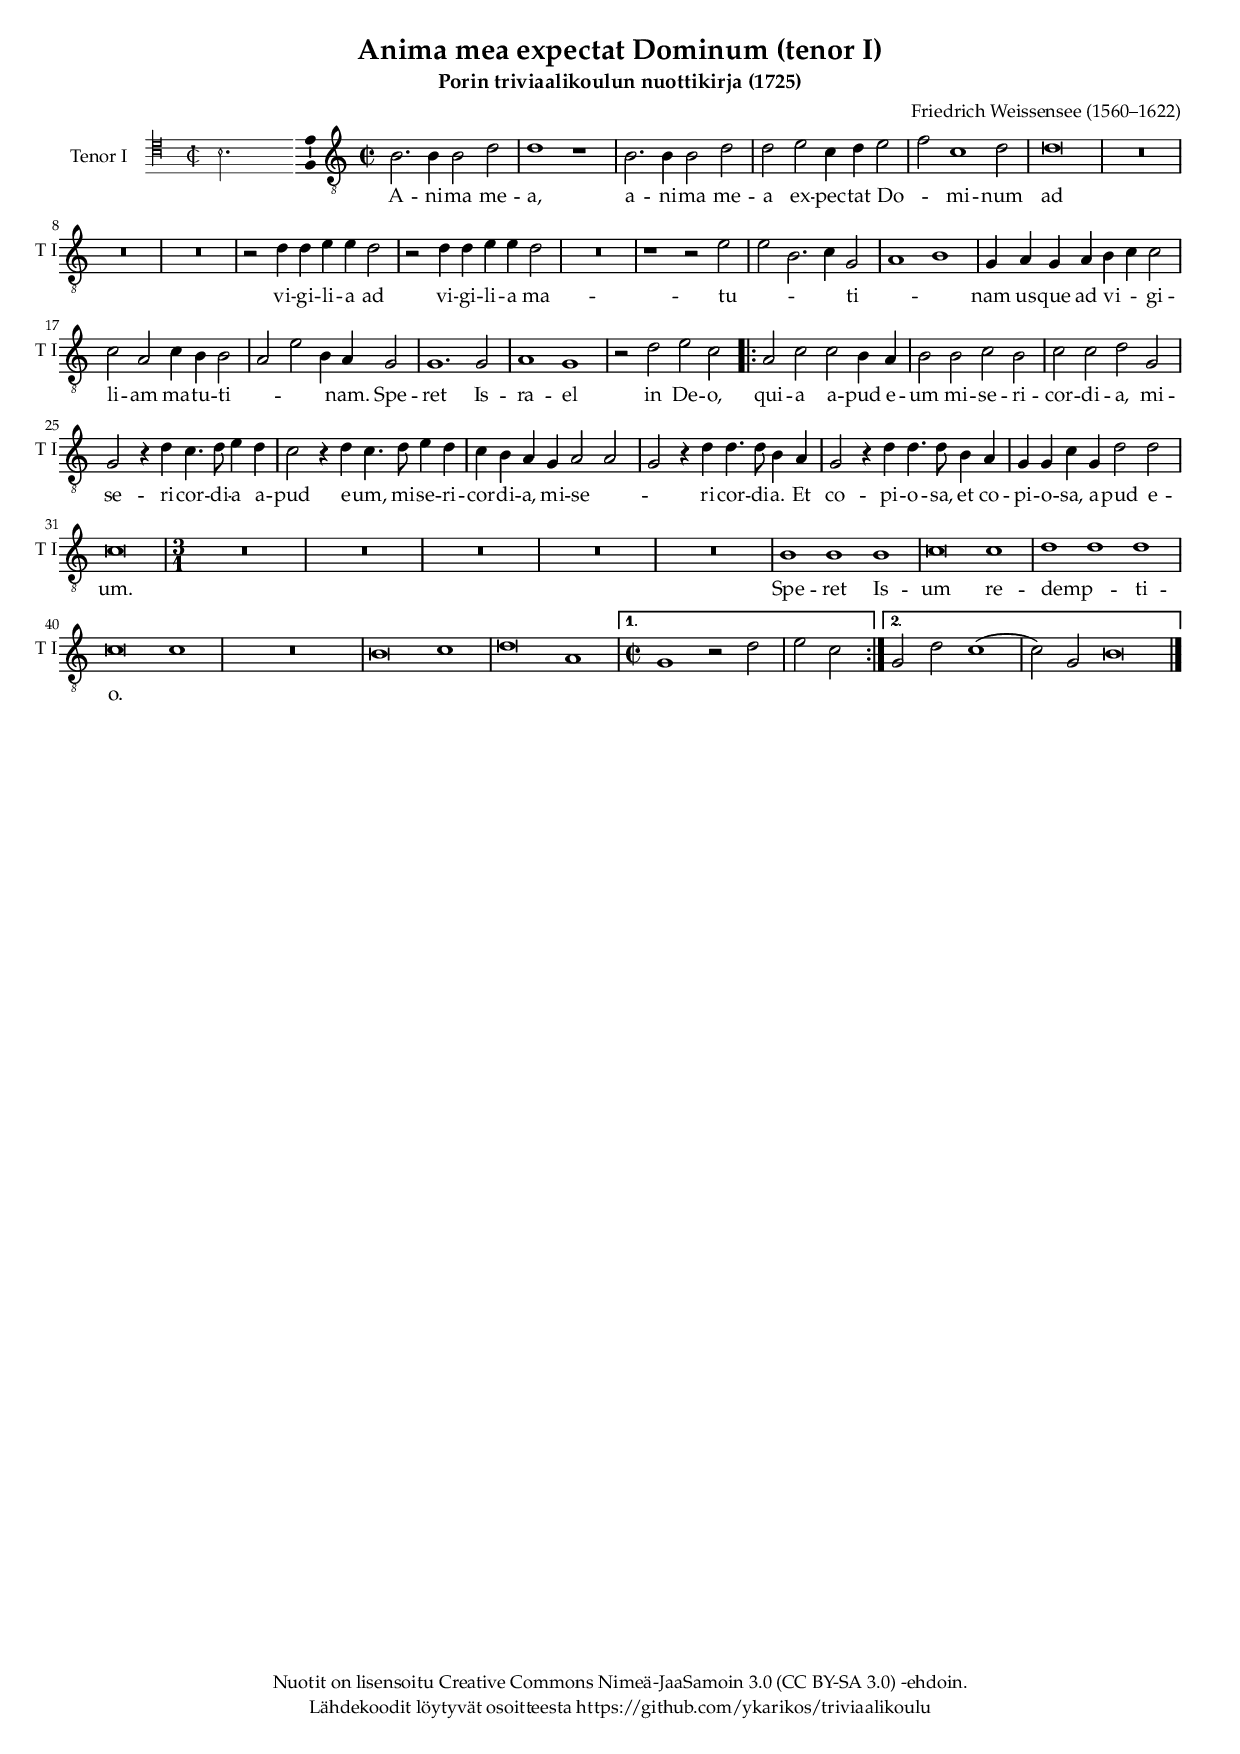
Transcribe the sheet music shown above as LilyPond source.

\version "2.19.49"
\include "suomi.ly"


global = {
%  \numericTimeSignature
  \time 2/2
	\set Timing.measureLength = #(ly:make-moment 4/2)
%  \autoBeamOff
  \key c \major
  \set Staff.midiInstrument = #"voice oohs"
}

stanzaOneLyricsChoirOne = \lyricmode {
    A -- ni -- ma me -- a,
    a -- ni -- ma me -- a ex -- pec -- tat Do -- _  mi -- num
    ad vi -- gi -- li -- a ad vi -- gi -- li -- a
    ma -- tu -- _ _ _ ti -- _ _ nam us -- que ad vi -- _ gi -- li -- am
    ma -- tu -- ti -- _ _ _ nam.
    Spe -- ret Is -- ra -- el in De -- o, qui -- a a -- pud e -- um
    mi -- se -- ri -- cor -- di -- a,
    mi -- se -- ri -- cor -- di -- a a -- pud e -- um,
    mi -- se -- ri -- cor -- di -- a,
    mi -- se -- _ _ ri -- cor -- di -- a.
    Et co -- pi -- o -- sa,
    et co -- pi -- o -- sa,
    a -- pud e -- um. Spe -- ret Is --
    um re -- demp -- _ ti -- o.
}

stanzaOneLyricsChoirOneAlto = \lyricmode {
    A -- ni -- ma me -- a,
    a -- ni -- ma me -- a ex -- pec -- tat Do -- _ _ _ _ _ mi -- num
    ad vi -- gi -- li -- a ad vi -- gi -- li -- a
    ma -- tu -- ti -- nam us -- _ que ad vi -- gi -- li -- _ _ am
    ma -- tu -- ti -- nam us -- que
    ad _ vi -- gi -- li -- _ _ _ am
    ma -- tu -- ti -- nam.
    Spe -- ret Is -- _ _ ra -- el in De -- o, qui -- a a -- pud e -- um
    mi -- se -- ri -- cor -- di -- a,
    mi -- se -- ri -- cor -- di -- a,
    mi -- se -- ri -- cor -- di -- a,
    mi -- se -- ri -- cor -- di -- a,
    mi -- se -- ri -- cor -- di -- a,
    mi -- se -- ri -- cor -- di -- a. __ _ _
    Et co -- pi -- o -- sa,
    et co -- pi -- o -- sa,
    a -- _ pud e -- um. Spe -- ret Is -- _
    um re -- demp -- _ _ ti -- o.
}

stanzaOneLyricsChoirOneTenore = \lyricmode {
  A -- ni -- ma me -- a,
  a -- ni -- ma me -- a ex -- pec -- _ tat Do -- _ mi -- num
  ad vi -- gi -- li -- a ad vi -- gi -- li -- a
  ma -- tu -- ti -- _ _ _ nam
  us -- _ _ _ _ _ _ que ad vi -- gi -- li -- am
  ma -- tu -- _ ti -- _ _ _ nam.
  Spe -- ret Is -- ra -- el in __ _ _ De -- o,
  qui -- a a -- pud e -- _ um
  mi -- se -- ri -- cor -- di -- a,
  mi -- se -- ri -- cor -- di -- a _ a -- _ pud e -- um,
  mi -- se -- ri -- cor -- di -- a,
  mi -- se -- ri -- cor -- di -- a,
  mi -- se -- ri -- cor -- di -- a.
  Et co -- pi -- o -- sa,
  et co -- pi -- o -- sa,
  a -- pud e -- _ um. Spe -- ret Is --
  um re -- demp -- ti -- o.
}

stanzaOneLyricsChoirOneBass = \lyricmode {
    A -- ni -- ma me -- a,
    a -- ni -- ma me -- a ex -- pec -- _ _ _ _ tat Do -- mi -- num
    ad vi -- gi -- li -- a ad vi -- gi -- li -- a
    ma -- tu -- ti -- _ _ _ nam us -- que __ _ ad vi -- gi -- _ _ _ li -- am
    ma -- tu -- ti -- _ _ _ _ _ _ _ _ _ _ _ nam.
    Spe -- ret Is -- ra -- el in De -- o, qui -- a a -- pud e -- um
    mi -- se -- ri -- cor -- di -- a,
    mi -- se -- ri -- cor -- di -- a a -- pud e -- um,
    mi -- se -- ri -- cor -- di -- a,
    mi -- se -- _ _ ri -- cor -- di -- a.
    Et co -- pi -- o -- sa,
    et co -- pi -- o -- sa,
    a -- pud e -- _ um. Spe -- ret Is --
    um re -- demp -- ti -- o.
}

stanzaOneLyricsChoirTwoSoprano = \lyricmode {
    A -- ni -- ma me -- a,
    a -- ni -- ma me -- a ex -- pec -- tat Do -- _  mi -- num
    ad vi -- gi -- li -- a ad vi -- gi -- li -- a
    ma -- tu -- ti -- _ _ _ nam us -- que __ _ _  ad vi -- gi -- li -- am
    ma -- tu -- _ ti -- nam.
    Mi -- se -- ri -- cor -- di -- a,
    mi -- se -- ri -- cor -- di -- a,
    mi -- se -- ri -- cor -- di -- a,
    mi -- se -- ri -- cor -- di -- a,
    mi -- se -- ri -- cor -- di -- a.
    Et co -- pi -- o -- sa,
    a -- pud e -- um re -- demp -- ti -- o
    Et co -- pi -- o -- sa,
    et co -- pi -- o -- sa,
    a -- pud e -- _ um.
    um re -- demp -- ti -- o.
}

stanzaOneLyricsChoirTwoAlto = \lyricmode {
    A -- ni -- ma me -- a,
    a -- ni -- ma me -- a ex -- pec -- tat Do -- _ _ _ _ _  mi -- num
    ad vi -- gi -- li -- a ad vi -- gi -- li -- a
    ma -- tu -- _ ti -- _ _ _ nam.
    Us -- que _ ad vi -- _ _ _ gi -- _ _ _ _ li -- am
    ad vi -- gi -- li -- am
    ma -- _ _ tu -- ti -- nam.
    Mi -- se -- ri -- cor -- di -- a,
    mi -- se -- ri -- cor -- di -- a,
    mi -- se -- ri -- cor -- di -- a,
    mi -- se -- ri -- cor -- di -- a,
    mi -- se -- ri -- cor -- di -- a.
    Et co -- pi -- o -- sa,
    a -- pud e -- um re -- demp -- ti -- o
    Et co -- pi -- o -- _ sa,
    et co -- pi -- o -- sa,
    a -- pud e -- um, e -- _ um.
    um re -- demp -- ti -- o.
}

stanzaOneLyricsChoirTwoTenore = \lyricmode {
    A -- ni -- ma me -- a,
    a -- ni -- ma me -- a ex -- pec -- _ tat Do -- _  mi -- num
    ad vi -- gi -- li -- a ad vi -- gi -- li -- a
    ma -- tu -- ti -- nam us -- que _  ad __ _ _ _
    vi -- gi -- li -- _ am _ ma -- tu -- ti -- nam,
    us -- que ad  ma -- tu -- ti -- nam.
    Mi -- se -- ri -- cor -- di -- a,
    mi -- se -- ri -- cor -- di -- a,
    mi -- se -- ri -- cor -- di -- a,
    mi -- se -- ri -- cor -- di -- a,
    mi -- se -- ri -- cor -- di -- a.
    Et co -- pi -- o -- sa,
    a -- pud e -- um re -- demp -- ti -- o
    Et co -- pi -- o -- _ _ sa,
    et co -- pi -- o -- _ sa,
    a -- pud _ e -- _ _ um.
    um re -- demp -- ti -- o.
}

stanzaOneLyricsChoirTwoBass = \lyricmode {
    A -- ni -- ma me -- a,
    a -- ni -- ma me -- a ex -- pec -- _ _ _ _ tat Do -- mi -- num
    ad vi -- gi -- li -- a ad vi -- gi -- li -- a
    ma -- tu -- ti -- _ nam us -- que ad __ vi -- gi -- li -- am
    ma -- tu -- ti -- nam, ma -- tu -- ti -- nam.
    mi -- se -- ri -- cor -- di -- a,
    mi -- se -- ri -- cor -- di -- a,
    mi -- se -- ri -- cor -- di -- a,
    mi -- se -- ri -- cor -- di -- a,
    mi -- se -- ri -- cor -- di -- a.
    Et co -- pi -- o -- sa,
    a -- pud e -- um re -- demp -- ti -- o.
    Et co -- pi -- o -- sa,
    et co -- pi -- o -- _ _ sa
    a -- pud e -- _ _ um.
    um re -- demp -- ti -- o.
}


% First choir

TenoreOneMusic = \relative c' {
	\set Staff.instrumentName = #"Tenor I"
	\set Staff.shortInstrumentName = "T I"

	\incipit { \clef "mensural-c4" \key c \major \time 2/2 h2. }

	\clef "treble_8"
	h2. h4 h2 d | d1 r | h2. h4 h2 d | d e c4 d e2 |
	f c1 d2 | d\breve | R\breve | R\breve | R\breve |
	r2 d4 d e e d2 | r2 d4 d e e d2 | R\breve |
% 2
	r1 r2 e2 | e h2. c4 g2 | a1 h | g4 a g a h c c2 |
	c a c4 h h2 | a e' h4 a g2 | g1. g2 | a1 g | r2 d' e c |
	\repeat volta 2 {
		a c c h4 a | h2 h c h |
% 3
		c c d g, | g r4 d' c4. d8 e4 d | c2 r4 d c4. d8 e4 d |
		c4 h a g a2 a | g r4 d' d4. d8 h4 a | g2 r4 d' d4. d8 h4 a |
		g g c g d'2 d | c\breve |
		\time 3/1
		\repeat unfold 5 R\breve. |
% 4
		h1 h h | c\breve c1 | d d d | c\breve c1 | R\breve. |
		h\breve c1 | d\breve a1 |
	}
	\alternative {
		{
			\time 2/2
			\set Timing.measureLength = #(ly:make-moment 4/2)
			g1 r2 d'2 |
			\set Timing.measureLength = #(ly:make-moment 2/2)
			e c |
		}
		{
			\set Timing.measureLength = #(ly:make-moment 4/2)
			g2 d' c1( |
			\set Timing.measureLength = #(ly:make-moment 6/2)
			c2) g h\breve \bar "|."
		}
	}
}



\include "anima-mea-expectat-dominum.header.ily"

\header {
  title = "Anima mea expectat Dominum (tenor I)"
}


\score {
  \new StaffGroup = choirOneStaff <<
    \new Staff <<
      \new Voice = "Tenore" {
        \global
        \TenoreOneMusic
      }
      \new Lyrics \lyricsto "Tenore" {
       \stanzaOneLyricsChoirOne
      }
    >>
  >>

  \midi {
    \tempo 4 = 160
  }
  \layout {
    \context {
      \Staff
      \consists "Ambitus_engraver"
		
    }
    indent = 4\cm
    incipit-width = 2.5\cm
    \context {
     \Score
     \override VerticalAxisGroup.remove-first = ##t
    }
  }
}
